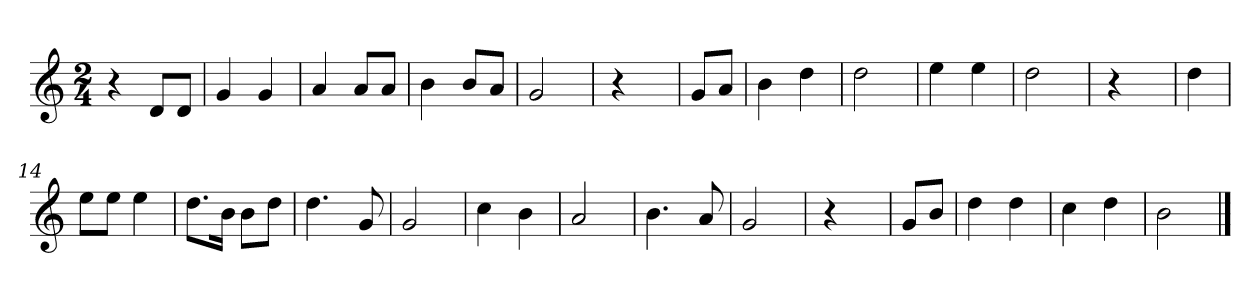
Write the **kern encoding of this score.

**kern
*part1
*staff1
*clefG2
*k[]
*M2/4
=
4r
8d/L
8d/J
=2
4g
4g
=3
4a
8a/L
8a/J
=4
4b
8b/L
8a/J
=5
2g
=6
4r
=7
8g/L
8a/J
=8
4b
4dd
=9
2dd
=10
4ee
4ee
=11
2dd
=12
4r
=13
4dd
=14
8ee\L
8ee\J
4ee
=15
8.dd\L
16b\Jk
8b\L
8dd\J
=16
4.dd
8g
=17
2g
=18
4cc
4b
=19
2a
=20
4.b
8a
=21
2g
=22
4r
=23
8g/L
8b/J
=24
4dd
4dd
=25
4cc
4dd
=26
2b
==
*-
